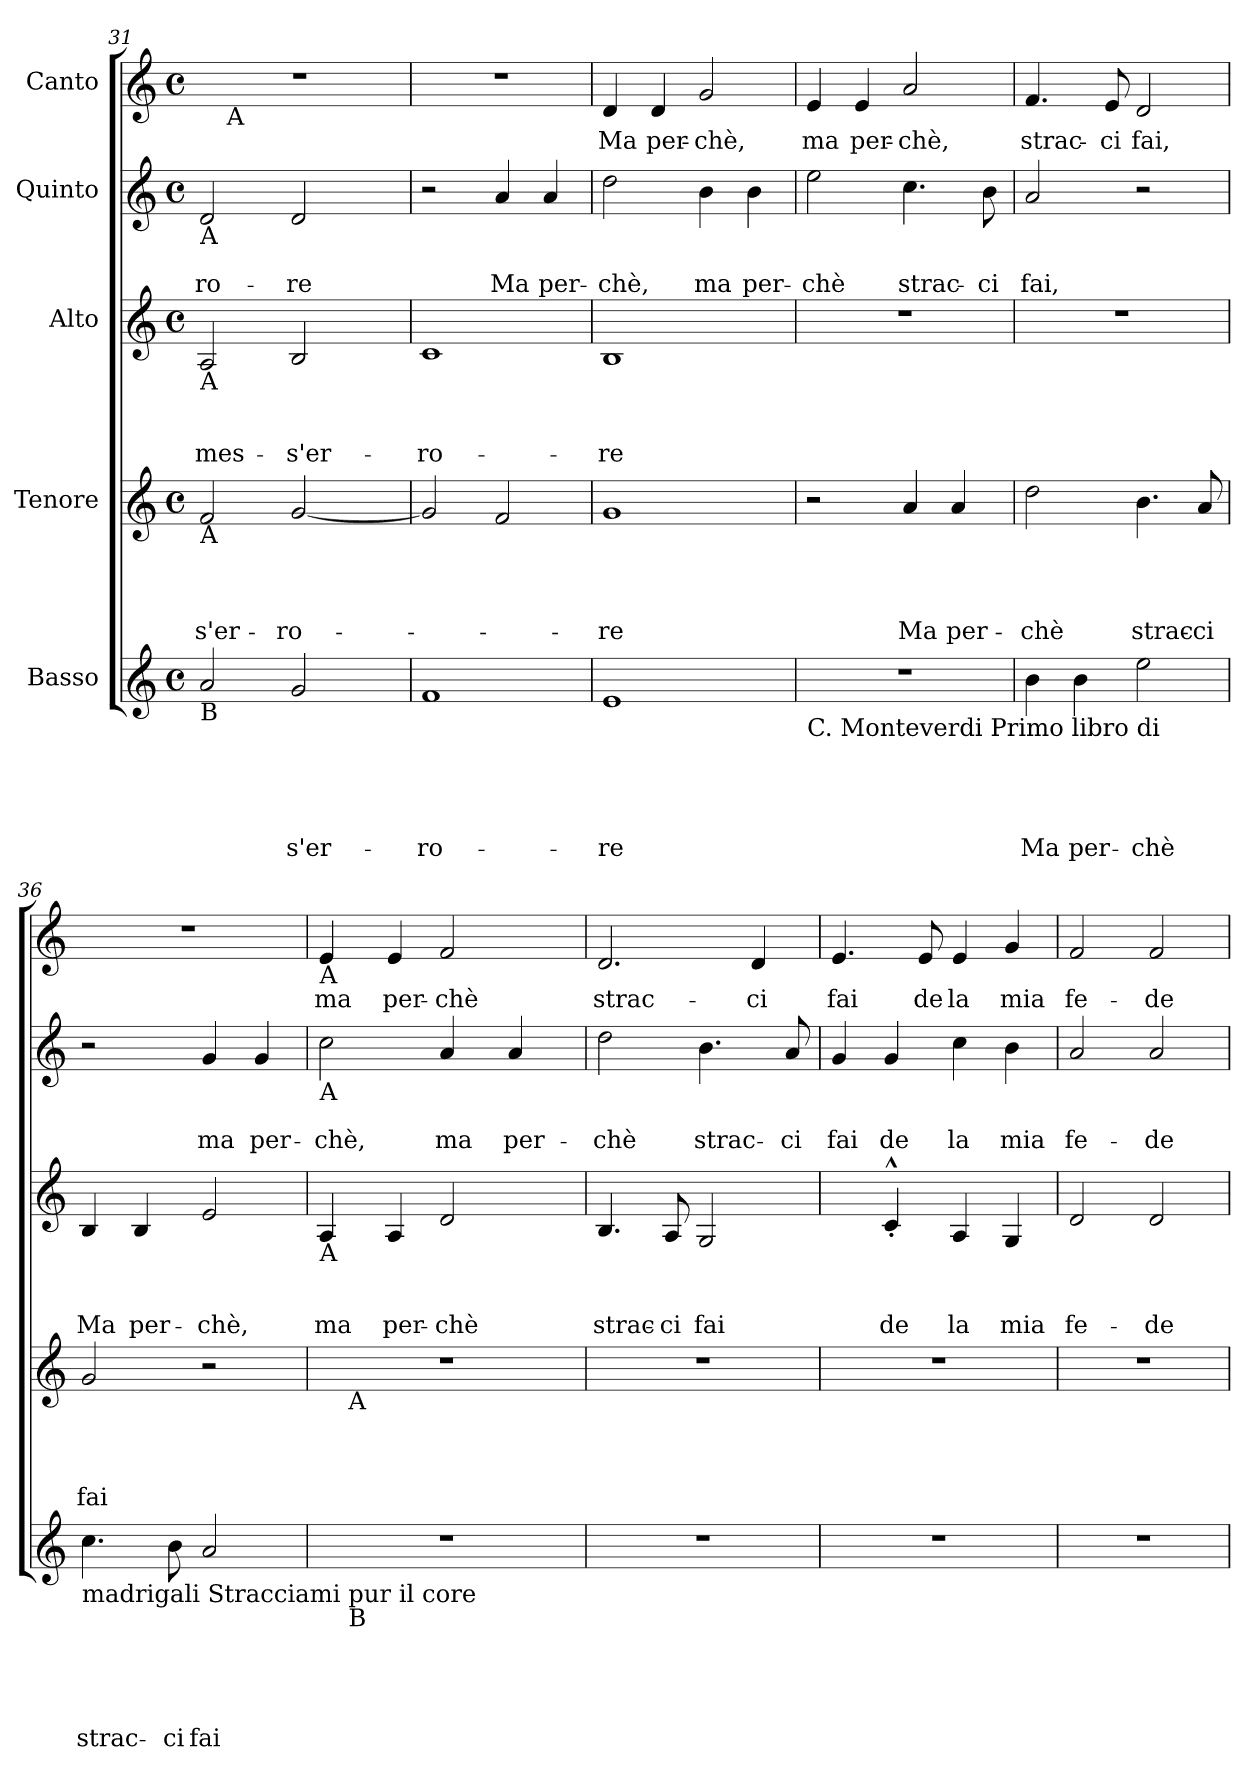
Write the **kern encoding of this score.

**kern	**text	**text	**text	**text	**text	**kern	**text	**text	**text	**text	**kern	**text	**text	**text	**kern	**text	**text	**kern	**text
*part5	*part5	*part5	*part5	*part5	*part5	*part4	*part4	*part4	*part4	*part4	*part3	*part3	*part3	*part3	*part2	*part2	*part2	*part1	*part1
*staff5	*staff5	*staff5	*staff5	*staff5	*staff5	*staff4	*staff4	*staff4	*staff4	*staff4	*staff3	*staff3	*staff3	*staff3	*staff2	*staff2	*staff2	*staff1	*staff1
*I"Basso	*	*	*	*	*	*I"Tenore	*	*	*	*	*I"Alto	*	*	*	*I"Quinto	*	*	*I"Canto	*
!!LO:PB:g=z
*clefG2	*	*	*	*	*	*clefG2	*	*	*	*	*clefG2	*	*	*	*clefG2	*	*	*clefG2	*
*k[]	*	*	*	*	*	*k[]	*	*	*	*	*k[]	*	*	*	*k[]	*	*	*k[]	*
*C:	*	*	*	*	*	*C:	*	*	*	*	*C:	*	*	*	*C:	*	*	*C:	*
*M4/4	*	*	*	*	*	*M4/4	*	*	*	*	*M4/4	*	*	*	*M4/4	*	*	*M4/4	*
*met(c)	*	*	*	*	*	*met(c)	*	*	*	*	*met(c)	*	*	*	*met(c)	*	*	*met(c)	*
=31	=31	=31	=31	=31	=31	=31	=31	=31	=31	=31	=31	=31	=31	=31	=31	=31	=31	=31	=31
!	!	!	!	!	!	!	!	!	!	!	!	!	!	!	!LO:TX:b:t=A	!	!	!	!
!	!	!	!	!	!	!	!	!	!	!	!LO:TX:b:t=A	!	!	!	!	!	!	!	!
!	!	!	!	!	!	!LO:TX:b:t=A	!	!	!	!	!	!	!	!	!	!	!	!	!
!LO:TX:b:t=B	!	!	!	!	!	!	!	!	!	!	!	!	!	!	!	!	!	!	!
!	!	!	!	!	!	!	!	!	!	!LO:LY:b	!	!	!	!LO:LY:b	!	!	!LO:LY:b	!	!
*	*	*	*	*	*	*	*	*	*	*	*	*	*	*	*	*	*	*^	*
2a/	.	.	.	.	.	2f/	.	.	.	-s'er-	2A/	.	.	-mes-	2d/	.	-ro-	1r	16.ryy	.
!	!	!	!	!	!	!	!	!	!	!	!	!	!	!	!	!	!	!	!LO:TX:b:t=A	!
.	.	.	.	.	.	.	.	.	.	.	.	.	.	.	.	.	.	.	2ryy	.
!	!	!	!	!	!LO:LY:b	!	!	!	!	!LO:LY:b	!	!	!	!LO:LY:b	!	!	!LO:LY:b	!	!	!
2g/	.	.	.	.	-s'er-	[<2g/	.	.	.	-ro-	2B/	.	.	-s'er-	2d/	.	-re	.	.	.
.	.	.	.	.	.	.	.	.	.	.	.	.	.	.	.	.	.	.	4ryy	.
.	.	.	.	.	.	.	.	.	.	.	.	.	.	.	.	.	.	.	8ryy	.
.	.	.	.	.	.	.	.	.	.	.	.	.	.	.	.	.	.	.	32ryy	.
=32	=32	=32	=32	=32	=32	=32	=32	=32	=32	=32	=32	=32	=32	=32	=32	=32	=32	=32	=32	=32
!	!	!	!	!	!LO:LY:b	!	!	!	!	!	!	!	!	!LO:LY:b	!	!	!	!	!	!
*	*	*	*	*	*	*	*	*	*	*	*	*	*	*	*	*	*	*v	*v	*
1f	.	.	.	.	-ro-	2g/]	.	.	.	.	1c	.	.	-ro-	2r	.	.	1r	.
!	!	!	!	!	!	!	!	!	!	!	!	!	!	!	!	!	!LO:LY:b	!	!
.	.	.	.	.	.	2f/	.	.	.	.	.	.	.	.	4a/	.	Ma	.	.
!	!	!	!	!	!	!	!	!	!	!	!	!	!	!	!	!	!LO:LY:b	!	!
.	.	.	.	.	.	.	.	.	.	.	.	.	.	.	4a/	.	per-	.	.
=33	=33	=33	=33	=33	=33	=33	=33	=33	=33	=33	=33	=33	=33	=33	=33	=33	=33	=33	=33
!	!	!	!	!	!LO:LY:b	!	!	!	!	!LO:LY:b	!	!	!	!LO:LY:b	!	!	!LO:LY:b	!	!LO:LY:b
1e	.	.	.	.	-re	1g	.	.	.	-re	1B	.	.	-re	2dd\	.	-chè,	4d/	Ma
!	!	!	!	!	!	!	!	!	!	!	!	!	!	!	!	!	!	!	!LO:LY:b
.	.	.	.	.	.	.	.	.	.	.	.	.	.	.	.	.	.	4d/	per-
!	!	!	!	!	!	!	!	!	!	!	!	!	!	!	!	!	!LO:LY:b	!	!LO:LY:b
.	.	.	.	.	.	.	.	.	.	.	.	.	.	.	4b\	.	ma	2g/	-chè,
!	!	!	!	!	!	!	!	!	!	!	!	!	!	!	!	!	!LO:LY:b	!	!
.	.	.	.	.	.	.	.	.	.	.	.	.	.	.	4b\	.	per-	.	.
=34	=34	=34	=34	=34	=34	=34	=34	=34	=34	=34	=34	=34	=34	=34	=34	=34	=34	=34	=34
!LO:TX:b:t=C. Monteverdi Primo libro di	!	!	!	!	!	!	!	!	!	!	!	!	!	!	!	!	!	!	!
!	!	!	!	!	!	!	!	!	!	!	!	!	!	!	!	!	!LO:LY:b	!	!LO:LY:b
1r	.	.	.	.	.	2r	.	.	.	.	1r	.	.	.	2ee\	.	-chè	4e/	ma
!	!	!	!	!	!	!	!	!	!	!	!	!	!	!	!	!	!	!	!LO:LY:b
.	.	.	.	.	.	.	.	.	.	.	.	.	.	.	.	.	.	4e/	per-
!	!	!	!	!	!	!	!	!	!	!LO:LY:b	!	!	!	!	!	!	!LO:LY:b	!	!LO:LY:b
.	.	.	.	.	.	4a/	.	.	.	Ma	.	.	.	.	4.cc\	.	strac-	2a/	-chè,
!	!	!	!	!	!	!	!	!	!	!LO:LY:b	!	!	!	!	!	!	!	!	!
.	.	.	.	.	.	4a/	.	.	.	per-	.	.	.	.	.	.	.	.	.
!	!	!	!	!	!	!	!	!	!	!	!	!	!	!	!	!	!LO:LY:b	!	!
.	.	.	.	.	.	.	.	.	.	.	.	.	.	.	8b\	.	-ci	.	.
=35	=35	=35	=35	=35	=35	=35	=35	=35	=35	=35	=35	=35	=35	=35	=35	=35	=35	=35	=35
!	!	!	!	!	!LO:LY:b	!	!	!	!	!LO:LY:b	!	!	!	!	!	!	!LO:LY:b	!	!LO:LY:b
4b\	.	.	.	.	Ma	2dd\	.	.	.	-chè	1r	.	.	.	2a/	.	fai,	4.f/	strac-
!	!	!	!	!	!LO:LY:b	!	!	!	!	!	!	!	!	!	!	!	!	!	!
4b\	.	.	.	.	per-	.	.	.	.	.	.	.	.	.	.	.	.	.	.
!	!	!	!	!	!	!	!	!	!	!	!	!	!	!	!	!	!	!	!LO:LY:b
.	.	.	.	.	.	.	.	.	.	.	.	.	.	.	.	.	.	8e/	-ci
!	!	!	!	!	!LO:LY:b	!	!	!	!	!LO:LY:b	!	!	!	!	!	!	!	!	!LO:LY:b
2ee\	.	.	.	.	-chè	4.b\	.	.	.	strac-	.	.	.	.	2r	.	.	2d/	fai,
!	!	!	!	!	!	!	!	!	!	!LO:LY:b	!	!	!	!	!	!	!	!	!
.	.	.	.	.	.	8a/	.	.	.	-ci	.	.	.	.	.	.	.	.	.
=36	=36	=36	=36	=36	=36	=36	=36	=36	=36	=36	=36	=36	=36	=36	=36	=36	=36	=36	=36
!LO:TX:b:t=madrigali Stracciami pur il core	!	!	!	!	!	!	!	!	!	!	!	!	!	!	!	!	!	!	!
!	!	!	!	!	!LO:LY:b	!	!	!	!	!LO:LY:b	!	!	!	!LO:LY:b	!	!	!	!	!
4.cc\	.	.	.	.	strac-	2g/	.	.	.	fai	4B/	.	.	Ma	2r	.	.	1r	.
!	!	!	!	!	!	!	!	!	!	!	!	!	!	!LO:LY:b	!	!	!	!	!
.	.	.	.	.	.	.	.	.	.	.	4B/	.	.	per-	.	.	.	.	.
!	!	!	!	!	!LO:LY:b	!	!	!	!	!	!	!	!	!	!	!	!	!	!
8b\	.	.	.	.	-ci	.	.	.	.	.	.	.	.	.	.	.	.	.	.
!	!	!	!	!	!LO:LY:b	!	!	!	!	!	!	!	!	!LO:LY:b	!	!	!LO:LY:b	!	!
2a/	.	.	.	.	fai	2r	.	.	.	.	2e/	.	.	-chè,	4g/	.	ma	.	.
!	!	!	!	!	!	!	!	!	!	!	!	!	!	!	!	!	!LO:LY:b	!	!
.	.	.	.	.	.	.	.	.	.	.	.	.	.	.	4g/	.	per-	.	.
!!LO:PB:g=z
=37	=37	=37	=37	=37	=37	=37	=37	=37	=37	=37	=37	=37	=37	=37	=37	=37	=37	=37	=37
!	!	!	!	!	!	!	!	!	!	!	!	!	!	!	!	!	!	!LO:TX:b:t=A	!
!	!	!	!	!	!	!	!	!	!	!	!	!	!	!	!LO:TX:b:t=A	!	!	!	!
!	!	!	!	!	!	!	!	!	!	!	!LO:TX:b:t=A	!	!	!	!	!	!	!	!
!	!	!	!	!	!	!	!	!	!	!	!	!	!	!LO:LY:b	!	!	!LO:LY:b	!	!LO:LY:b
*^	*	*	*	*	*	*^	*	*	*	*	*	*	*	*	*	*	*	*	*
1r	16.ryy	.	.	.	.	.	1r	16.ryy	.	.	.	.	4A/	.	.	ma	2cc\	.	-chè,	4e/	ma
!	!	!	!	!	!	!	!	!LO:TX:b:t=A	!	!	!	!	!	!	!	!	!	!	!	!	!
!	!LO:TX:b:t=B	!	!	!	!	!	!	!	!	!	!	!	!	!	!	!	!	!	!	!	!
.	2ryy	.	.	.	.	.	.	2ryy	.	.	.	.	.	.	.	.	.	.	.	.	.
!	!	!	!	!	!	!	!	!	!	!	!	!	!	!	!	!LO:LY:b	!	!	!	!	!LO:LY:b
.	.	.	.	.	.	.	.	.	.	.	.	.	4A/	.	.	per-	.	.	.	4e/	per-
!	!	!	!	!	!	!	!	!	!	!	!	!	!	!	!	!LO:LY:b	!	!	!LO:LY:b	!	!LO:LY:b
.	.	.	.	.	.	.	.	.	.	.	.	.	2d/	.	.	-chè	4a/	.	ma	2f/	-chè
.	4ryy	.	.	.	.	.	.	4ryy	.	.	.	.	.	.	.	.	.	.	.	.	.
!	!	!	!	!	!	!	!	!	!	!	!	!	!	!	!	!	!	!	!LO:LY:b	!	!
.	.	.	.	.	.	.	.	.	.	.	.	.	.	.	.	.	4a/	.	per-	.	.
.	8ryy	.	.	.	.	.	.	8ryy	.	.	.	.	.	.	.	.	.	.	.	.	.
.	32ryy	.	.	.	.	.	.	32ryy	.	.	.	.	.	.	.	.	.	.	.	.	.
=38	=38	=38	=38	=38	=38	=38	=38	=38	=38	=38	=38	=38	=38	=38	=38	=38	=38	=38	=38	=38	=38
!	!	!	!	!	!	!	!	!	!	!	!	!	!	!	!	!LO:LY:b	!	!	!LO:LY:b	!	!LO:LY:b
*v	*v	*	*	*	*	*	*	*	*	*	*	*	*	*	*	*	*	*	*	*	*
*	*	*	*	*	*	*v	*v	*	*	*	*	*	*	*	*	*	*	*	*	*
1r	.	.	.	.	.	1r	.	.	.	.	4.B/	.	.	strac-	2dd\	.	-chè	2.d/	strac-
!	!	!	!	!	!	!	!	!	!	!	!	!	!	!LO:LY:b	!	!	!	!	!
.	.	.	.	.	.	.	.	.	.	.	8A/	.	.	-ci	.	.	.	.	.
!	!	!	!	!	!	!	!	!	!	!	!	!	!	!LO:LY:b	!	!	!LO:LY:b	!	!
.	.	.	.	.	.	.	.	.	.	.	2G/	.	.	fai	4.b\	.	strac-	.	.
!	!	!	!	!	!	!	!	!	!	!	!	!	!	!	!	!	!	!	!LO:LY:b
.	.	.	.	.	.	.	.	.	.	.	.	.	.	.	.	.	.	4d/	-ci
!	!	!	!	!	!	!	!	!	!	!	!	!	!	!	!	!	!LO:LY:b	!	!
.	.	.	.	.	.	.	.	.	.	.	.	.	.	.	8a/	.	-ci	.	.
=39	=39	=39	=39	=39	=39	=39	=39	=39	=39	=39	=39	=39	=39	=39	=39	=39	=39	=39	=39
!	!	!	!	!	!	!	!	!	!	!	!	!	!	!	!	!	!LO:LY:b	!	!LO:LY:b
1r	.	.	.	.	.	1r	.	.	.	.	4ryy	.	.	.	4g/	.	fai	4.e/	fai
!	!	!	!	!	!	!	!	!	!	!	!	!	!	!LO:LY:b	!	!	!LO:LY:b	!	!
.	.	.	.	.	.	.	.	.	.	.	4c^^<'</	.	.	de	4g/	.	de	.	.
!	!	!	!	!	!	!	!	!	!	!	!	!	!	!	!	!	!	!	!LO:LY:b
.	.	.	.	.	.	.	.	.	.	.	.	.	.	.	.	.	.	8e/	de
!	!	!	!	!	!	!	!	!	!	!	!	!	!	!LO:LY:b	!	!	!LO:LY:b	!	!LO:LY:b
.	.	.	.	.	.	.	.	.	.	.	4A/	.	.	la	4cc\	.	la	4e/	la
!	!	!	!	!	!	!	!	!	!	!	!	!	!	!LO:LY:b	!	!	!LO:LY:b	!	!LO:LY:b
.	.	.	.	.	.	.	.	.	.	.	4G/	.	.	mia	4b\	.	mia	4g/	mia
=40	=40	=40	=40	=40	=40	=40	=40	=40	=40	=40	=40	=40	=40	=40	=40	=40	=40	=40	=40
!	!	!	!	!	!	!	!	!	!	!	!	!	!	!LO:LY:b	!	!	!LO:LY:b	!	!LO:LY:b
1r	.	.	.	.	.	1r	.	.	.	.	2d/	.	.	fe-	2a/	.	fe-	2f/	fe-
!	!	!	!	!	!	!	!	!	!	!	!	!	!	!LO:LY:b	!	!	!LO:LY:b	!	!LO:LY:b
.	.	.	.	.	.	.	.	.	.	.	2d/	.	.	-de	2a/	.	-de	2f/	-de
=	=	=	=	=	=	=	=	=	=	=	=	=	=	=	=	=	=	=	=
*-	*-	*-	*-	*-	*-	*-	*-	*-	*-	*-	*-	*-	*-	*-	*-	*-	*-	*-	*-
